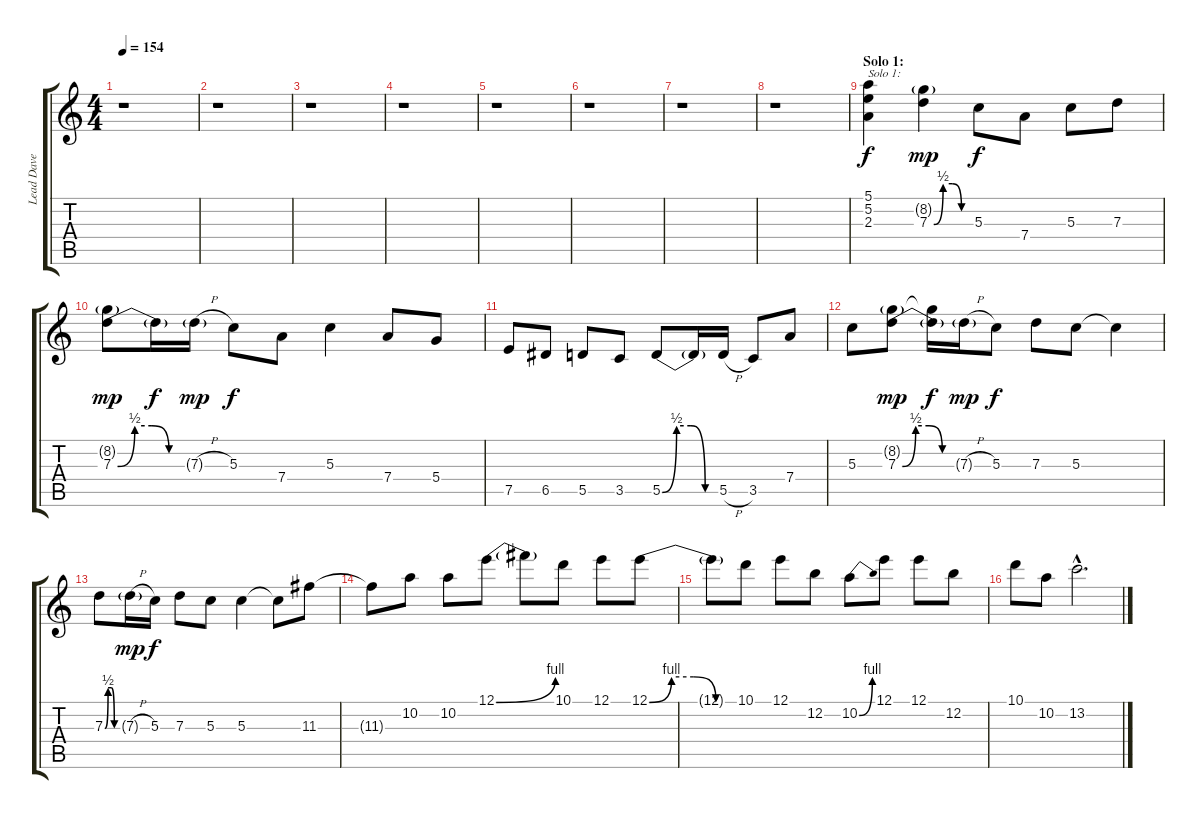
\track ("Lead Dave Murray" "Lead Dave ") {instrument distortionguitar}
\staff {score tabs}
\tuning (E4 B3 G3 D3 A2 E2) {hide}
\ts (4 4)
\tempo 154
\clef g2
\ks c
r.1{dy f} |
r.1 |
r.1 |
r.1 |
r.1 |
r.1 |
r.1 |
r.1 |
\section ("" "Solo 1:")
(5.1 5.2 2.3).4{txt "Solo 1:"} (8.2{g} 7.3{be (custom 0 0 15 2 30 2 45 0 60 0)}).4{dy mp} 5.3.8{dy f} 7.4.8 5.3.8 7.3.8 |
(8.2{g} 7.3{be (custom 0 0 15 2 30 2 45 0 60 0)}).8{dy mp} 7.3{t}.16{dy f} 7.3{h g}.16{dy mp} 5.3.8{dy f} 7.4.8 5.3.4 7.4.8 5.4.8 |
7.5.8 6.5.8 5.5.8 3.5.8 5.5{be (custom 0 0 15 2 30 2 45 0 60 0)}.8 5.5{t}.16 5.5{h}.16 3.5.8 7.4.8 |
5.3.8 (8.2{g} 7.3{be (custom 0 0 15 2 30 2 45 0 60 0)}).8{dy mp} (8.2{t} 7.3{t}).16{dy f} 7.3{h g}.16{dy mp} 5.3.8{dy f} 7.3.8 5.3.8 5.3{t}.4 |
7.3{be (custom 0 0 15 2 30 2 45 0 60 0)}.8 7.3{h g}.16{dy mp} 5.3.16{dy f} 7.3.8 5.3.8 5.3.4 5.3{t}.8 11.3.8 |
11.3{t}.8 10.2.8 10.2.8 12.1{be (bend 0 0 60 4)}.8 12.1{t}.8 10.1.8 12.1.8 12.1{be (custom 0 0 15 4 30 4 45 0 60 0)}.8 |
12.1{t}.8 10.1.8 12.1.8 12.2.8 10.2{be (bend 0 0 60 4)}.8 12.1.8 12.1.8 12.2.8 |
10.1.8 10.2.8 13.2{hac}.2{d}
